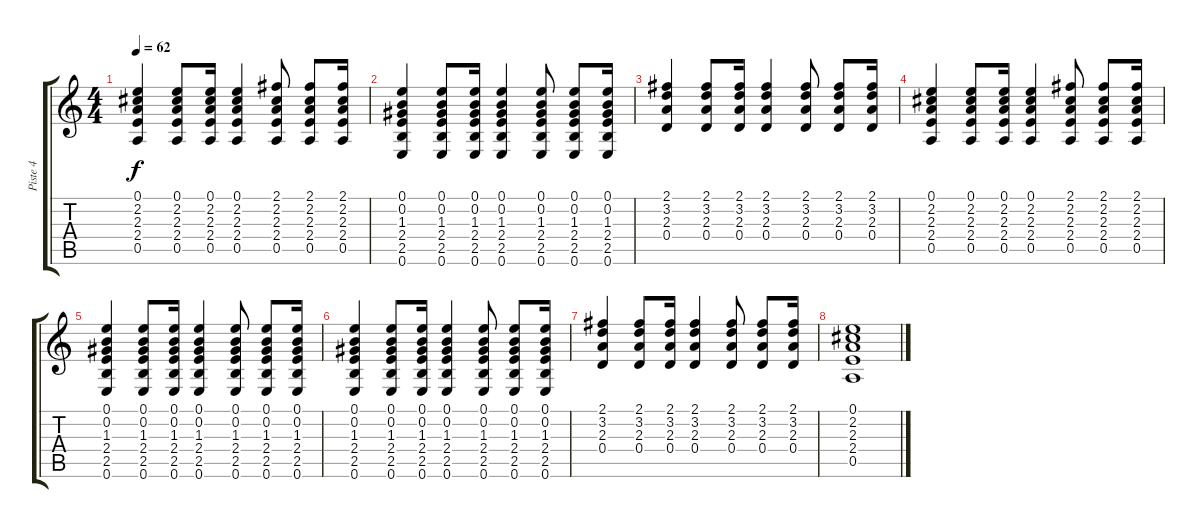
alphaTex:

\track ("Piste 4" "Piste 4") {instrument acousticguitarnylon}
\staff {score tabs}
\tuning (E4 B3 G3 D3 A2 E2) {hide}
\ts (4 4)
\tempo 62
\clef g2
\ks c
(0.1 2.2 2.3 2.4 0.5).4{dy f} (0.1 2.2 2.3 2.4 0.5).8 (0.1 2.2 2.3 2.4 0.5).16 (0.1 2.2 2.3 2.4 0.5).4 (2.1 2.2 2.3 2.4 0.5).8 (2.1 2.2 2.3 2.4 0.5).8 (2.1 2.2 2.3 2.4 0.5).16 |
(0.1 0.2 1.3 2.4 2.5 0.6).4 (0.1 0.2 1.3 2.4 2.5 0.6).8 (0.1 0.2 1.3 2.4 2.5 0.6).16 (0.1 0.2 1.3 2.4 2.5 0.6).4 (0.1 0.2 1.3 2.4 2.5 0.6).8 (0.1 0.2 1.3 2.4 2.5 0.6).8 (0.1 0.2 1.3 2.4 2.5 0.6).16 |
(2.1 3.2 2.3 0.4).4 (2.1 3.2 2.3 0.4).8 (2.1 3.2 2.3 0.4).16 (2.1 3.2 2.3 0.4).4 (2.1 3.2 2.3 0.4).8 (2.1 3.2 2.3 0.4).8 (2.1 3.2 2.3 0.4).16 |
(0.1 2.2 2.3 2.4 0.5).4 (0.1 2.2 2.3 2.4 0.5).8 (0.1 2.2 2.3 2.4 0.5).16 (0.1 2.2 2.3 2.4 0.5).4 (2.1 2.2 2.3 2.4 0.5).8 (2.1 2.2 2.3 2.4 0.5).8 (2.1 2.2 2.3 2.4 0.5).16 |
(0.1 0.2 1.3 2.4 2.5 0.6).4 (0.1 0.2 1.3 2.4 2.5 0.6).8 (0.1 0.2 1.3 2.4 2.5 0.6).16 (0.1 0.2 1.3 2.4 2.5 0.6).4 (0.1 0.2 1.3 2.4 2.5 0.6).8 (0.1 0.2 1.3 2.4 2.5 0.6).8 (0.1 0.2 1.3 2.4 2.5 0.6).16 |
(0.1 0.2 1.3 2.4 2.5 0.6).4 (0.1 0.2 1.3 2.4 2.5 0.6).8 (0.1 0.2 1.3 2.4 2.5 0.6).16 (0.1 0.2 1.3 2.4 2.5 0.6).4 (0.1 0.2 1.3 2.4 2.5 0.6).8 (0.1 0.2 1.3 2.4 2.5 0.6).8 (0.1 0.2 1.3 2.4 2.5 0.6).16 |
(2.1 3.2 2.3 0.4).4 (2.1 3.2 2.3 0.4).8 (2.1 3.2 2.3 0.4).16 (2.1 3.2 2.3 0.4).4 (2.1 3.2 2.3 0.4).8 (2.1 3.2 2.3 0.4).8 (2.1 3.2 2.3 0.4).16 |
(0.1 2.2 2.3 2.4 0.5).1
